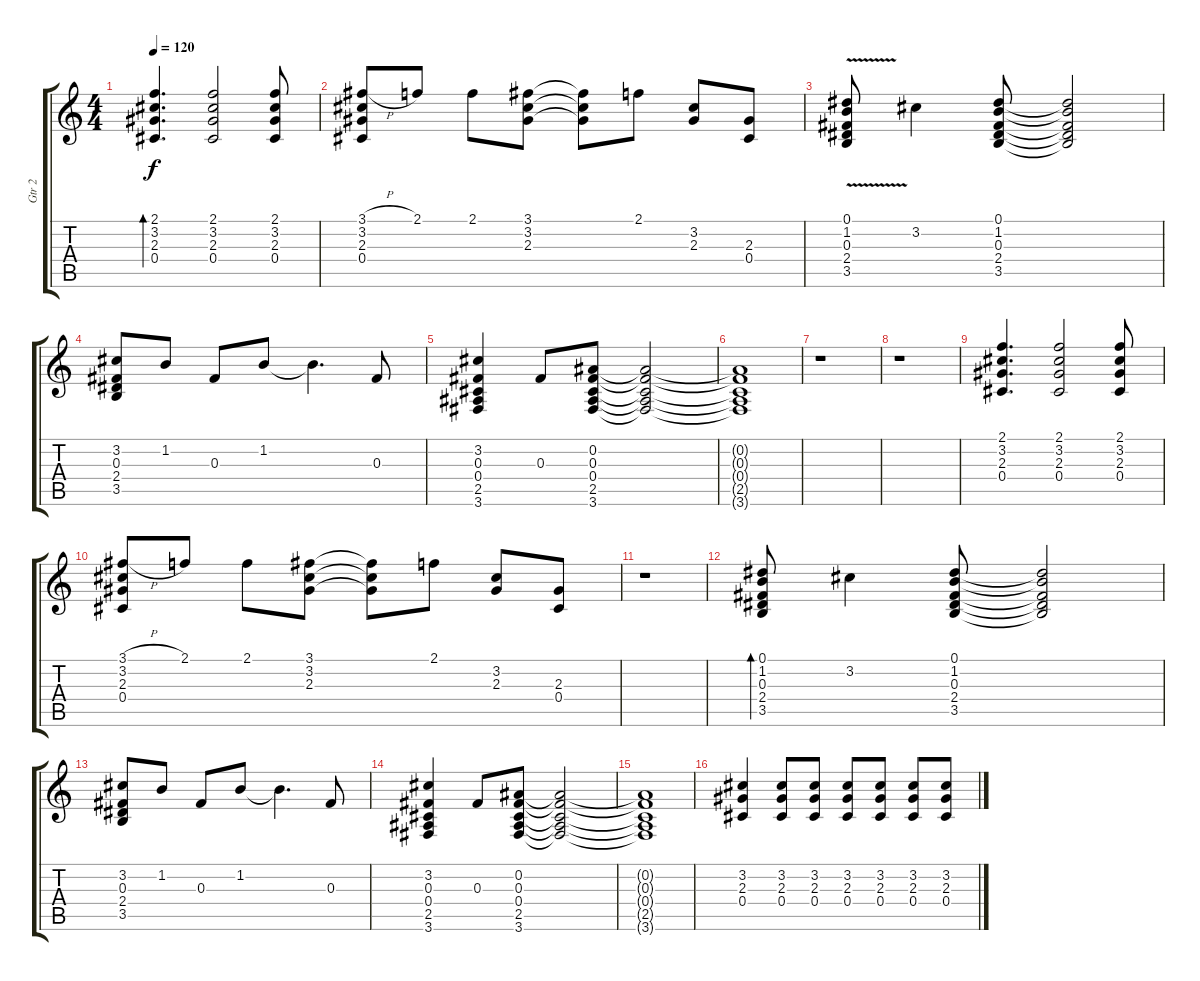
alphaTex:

\track ("Gtr 2" "Gtr 2") {instrument acousticguitarsteel}
\staff {score tabs}
\tuning (Eb4 Bb3 Gb3 Db3 Ab2 Eb2) {hide}
\ts (4 4)
\tempo 120
\clef g2
\ks c
(2.1 3.2 2.3 0.4).4{d bd 120 dy f} (2.1 3.2 2.3 0.4).2 (2.1 3.2 2.3 0.4).8 |
(3.1{h} 3.2 2.3 0.4).8 2.1.8 2.1.8 (3.1 3.2 2.3).8 (3.1{t} 3.2{t} 2.3{t}).8 2.1.8 (3.2 2.3).8 (2.3 0.4).8 |
(0.1{v} 1.2{v} 0.3{v} 2.4{v} 3.5{v}).8 3.2.4 (0.1 1.2 0.3 2.4 3.5).8 (0.1{t} 1.2{t} 0.3{t} 2.4{t} 3.5{t}).2 |
(3.2 0.3 2.4 3.5).8 1.2.8 0.3.8 1.2.8 1.2{t}.4{d} 0.3.8 |
(3.2 0.3 0.4 2.5 3.6).4 0.3.8 (0.2 0.3 0.4 2.5 3.6).8 (0.2{t} 0.3{t} 0.4{t} 2.5{t} 3.6{t}).2 |
(0.2{t} 0.3{t} 0.4{t} 2.5{t} 3.6{t}).1 |
r.1 |
r.1 |
(2.1 3.2 2.3 0.4).4{d} (2.1 3.2 2.3 0.4).2 (2.1 3.2 2.3 0.4).8 |
(3.1{h} 3.2 2.3 0.4).8 2.1.8 2.1.8 (3.1 3.2 2.3).8 (3.1{t} 3.2{t} 2.3{t}).8 2.1.8 (3.2 2.3).8 (2.3 0.4).8 |
r.1 |
(0.1 1.2 0.3 2.4 3.5).8{bd 60} 3.2.4 (0.1 1.2 0.3 2.4 3.5).8 (0.1{t} 1.2{t} 0.3{t} 2.4{t} 3.5{t}).2 |
(3.2 0.3 2.4 3.5).8 1.2.8 0.3.8 1.2.8 1.2{t}.4{d} 0.3.8 |
(3.2 0.3 0.4 2.5 3.6).4 0.3.8 (0.2 0.3 0.4 2.5 3.6).8 (0.2{t} 0.3{t} 0.4{t} 2.5{t} 3.6{t}).2 |
(0.2{t} 0.3{t} 0.4{t} 2.5{t} 3.6{t}).1 |
(3.2 2.3 0.4).4 (3.2 2.3 0.4).8 (3.2 2.3 0.4).8 (3.2 2.3 0.4).8 (3.2 2.3 0.4).8 (3.2 2.3 0.4).8 (3.2 2.3 0.4).8
